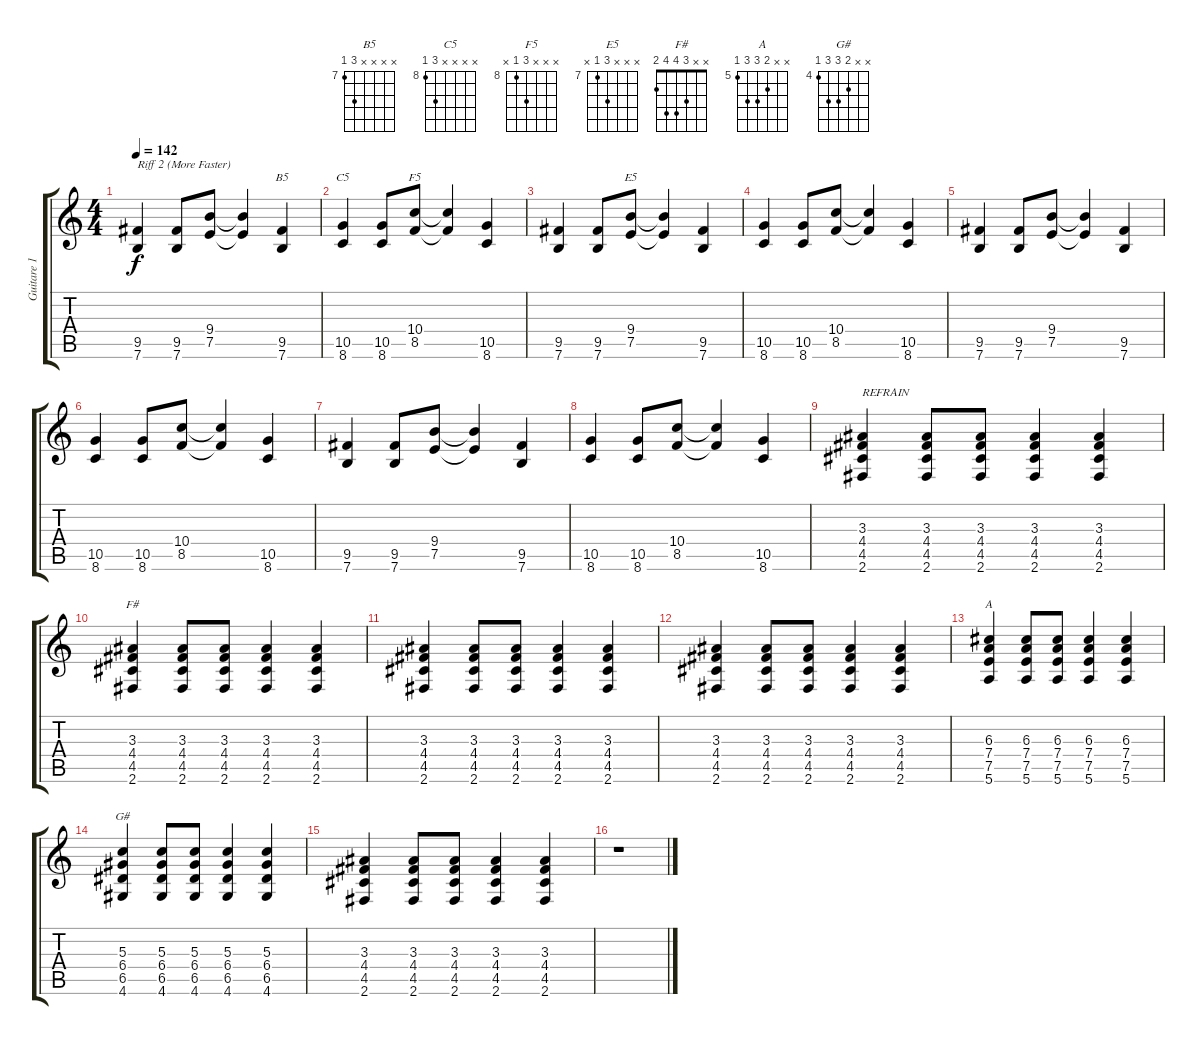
\track ("Guitare 1" "Guitare 1") {instrument distortionguitar}
\staff {score tabs}
\tuning (E4 B3 G3 D3 A2 E2) {hide}
\chord ("B5" x x x x 9 7) {firstfret 7}
\chord ("C5" x x x x 10 8) {firstfret 8}
\chord ("F5" x x x 10 8 x) {firstfret 8}
\chord ("E5" x x x 9 7 x) {firstfret 7}
\chord ("F#" x x 3 4 4 2)
\chord ("A" x x 6 7 7 5) {firstfret 5}
\chord ("G#" x x 5 6 6 4) {firstfret 4}
\ts (4 4)
\tempo 142
\clef g2
\ks c
(9.5 7.6).4{txt "Riff 2 (More Faster)" dy f} (9.5 7.6).8 (9.4 7.5).8 (9.4{t} 7.5{t}).4 (9.5 7.6).4{ch "B5"} |
(10.5 8.6).4{ch "C5"} (10.5 8.6).8 (10.4 8.5).8{ch "F5"} (10.4{t} 8.5{t}).4 (10.5 8.6).4 |
(9.5 7.6).4 (9.5 7.6).8 (9.4 7.5).8{ch "E5"} (9.4{t} 7.5{t}).4 (9.5 7.6).4 |
(10.5 8.6).4 (10.5 8.6).8 (10.4 8.5).8 (10.4{t} 8.5{t}).4 (10.5 8.6).4 |
(9.5 7.6).4 (9.5 7.6).8 (9.4 7.5).8 (9.4{t} 7.5{t}).4 (9.5 7.6).4 |
(10.5 8.6).4 (10.5 8.6).8 (10.4 8.5).8 (10.4{t} 8.5{t}).4 (10.5 8.6).4 |
(9.5 7.6).4 (9.5 7.6).8 (9.4 7.5).8 (9.4{t} 7.5{t}).4 (9.5 7.6).4 |
(10.5 8.6).4 (10.5 8.6).8 (10.4 8.5).8 (10.4{t} 8.5{t}).4 (10.5 8.6).4 |
(3.3 4.4 4.5 2.6).4{txt "REFRAIN"} (3.3 4.4 4.5 2.6).8 (3.3 4.4 4.5 2.6).8 (3.3 4.4 4.5 2.6).4 (3.3 4.4 4.5 2.6).4 |
(3.3 4.4 4.5 2.6).4{ch "F#"} (3.3 4.4 4.5 2.6).8 (3.3 4.4 4.5 2.6).8 (3.3 4.4 4.5 2.6).4 (3.3 4.4 4.5 2.6).4 |
(3.3 4.4 4.5 2.6).4 (3.3 4.4 4.5 2.6).8 (3.3 4.4 4.5 2.6).8 (3.3 4.4 4.5 2.6).4 (3.3 4.4 4.5 2.6).4 |
(3.3 4.4 4.5 2.6).4 (3.3 4.4 4.5 2.6).8 (3.3 4.4 4.5 2.6).8 (3.3 4.4 4.5 2.6).4 (3.3 4.4 4.5 2.6).4 |
(6.3 7.4 7.5 5.6).4{ch "A"} (6.3 7.4 7.5 5.6).8 (6.3 7.4 7.5 5.6).8 (6.3 7.4 7.5 5.6).4 (6.3 7.4 7.5 5.6).4 |
(5.3 6.4 6.5 4.6).4{ch "G#"} (5.3 6.4 6.5 4.6).8 (5.3 6.4 6.5 4.6).8 (5.3 6.4 6.5 4.6).4 (5.3 6.4 6.5 4.6).4 |
(3.3 4.4 4.5 2.6).4 (3.3 4.4 4.5 2.6).8 (3.3 4.4 4.5 2.6).8 (3.3 4.4 4.5 2.6).4 (3.3 4.4 4.5 2.6).4 |
r.1
